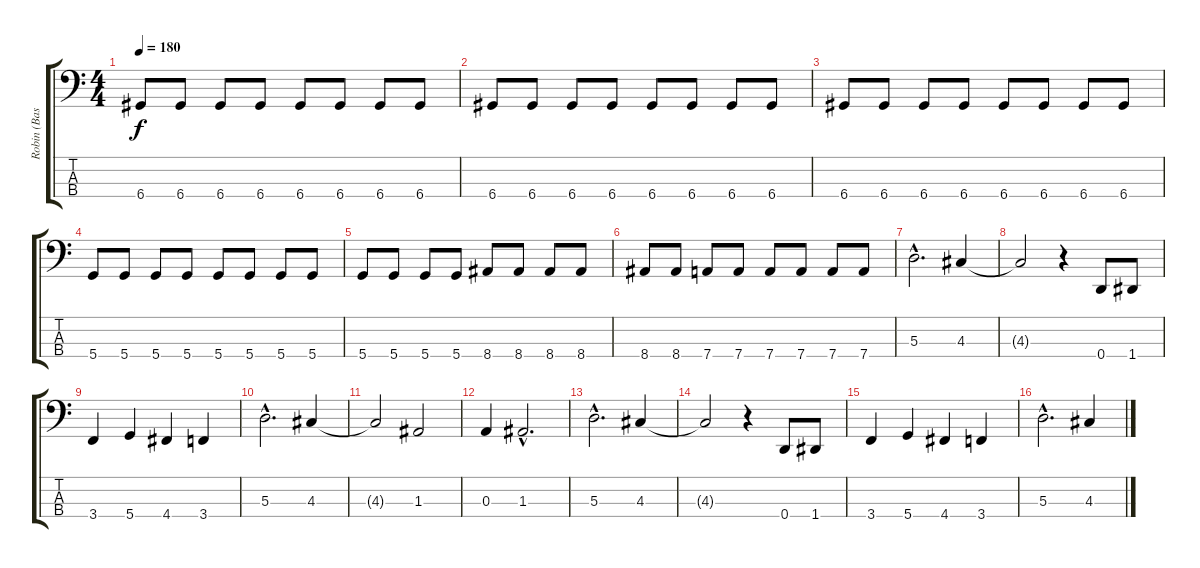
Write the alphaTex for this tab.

\track ("Robin (Bass)" "Robin (Bas") {instrument electricbassfinger}
\staff {score tabs}
\tuning (G2 D2 A1 D1) {hide}
\ts (4 4)
\tempo 180
\clef f4
\ks c
6.4.8{dy f} 6.4.8 6.4.8 6.4.8 6.4.8 6.4.8 6.4.8 6.4.8 |
6.4.8 6.4.8 6.4.8 6.4.8 6.4.8 6.4.8 6.4.8 6.4.8 |
6.4.8 6.4.8 6.4.8 6.4.8 6.4.8 6.4.8 6.4.8 6.4.8 |
5.4.8 5.4.8 5.4.8 5.4.8 5.4.8 5.4.8 5.4.8 5.4.8 |
5.4.8 5.4.8 5.4.8 5.4.8 8.4.8 8.4.8 8.4.8 8.4.8 |
8.4.8 8.4.8 7.4.8 7.4.8 7.4.8 7.4.8 7.4.8 7.4.8 |
5.3{hac}.2{d} 4.3.4 |
4.3{t}.2 r.4 0.4.8{instrument slapbass2} 1.4.8 |
3.4.4 5.4.4 4.4.4 3.4.4 |
5.3{hac}.2{d instrument electricbassfinger} 4.3.4 |
4.3{t}.2 1.3.2 |
0.3.4 1.3{hac}.2{d} |
5.3{hac}.2{d} 4.3.4 |
4.3{t}.2 r.4 0.4.8{instrument slapbass2} 1.4.8 |
3.4.4 5.4.4 4.4.4 3.4.4 |
5.3{hac}.2{d instrument electricbassfinger} 4.3.4
